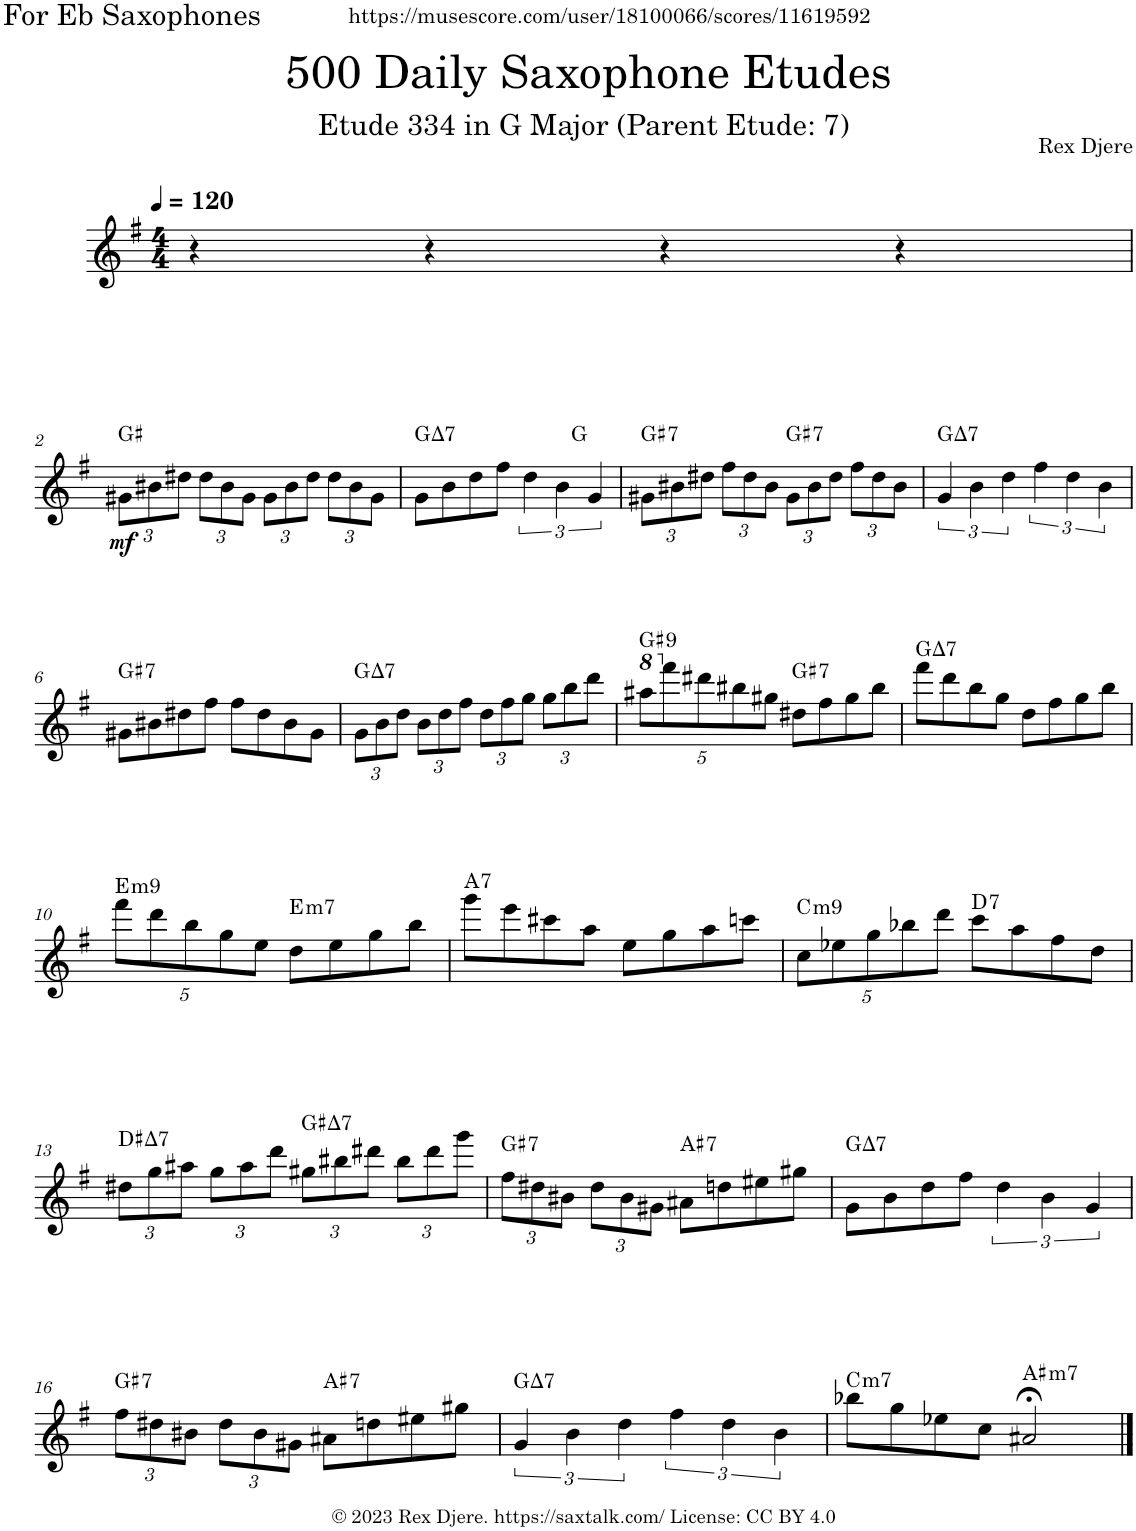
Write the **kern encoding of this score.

**kern	**dynam	**harte
*part1	*part1	*part1
*staff1	*staff1	*
*I"Alto Saxophone	*	*
*I'A. Sax.	*	*
*clefG2	*	*
*Trd5c9	*	*
*k[f#]	*	*
*M4/4	*	*
*MM120	*	*
=1	=1	=1
4r	.	.
4r	.	.
4r	.	.
4r	.	.
!!LO:LB:g=z
=2	=2	=2
*Xbrackettup	*	*
!	!LO:DY:b	!
12g#X\L	mf	G#:maj
12b#X\	.	.
12dd#X\J	.	.
12dd#\L	.	.
12b#\	.	.
12g#\J	.	.
12g#\L	.	.
12b#\	.	.
12dd#\J	.	.
12dd#\L	.	.
12b#\	.	.
12g#\J	.	.
=3	=3	=3
!	!	!LO:H:kt=7
*^	*	*
8g\L	2.ryy	.	G:maj7
8b\	.	.	.
8dd\	.	.	.
8ff#\J	.	.	.
*brackettup	*	*	*
6dd\	.	.	.
6b\	.	.	.
.	4ryy	.	G:maj
6g/	.	.	.
*v	*v	*	*
=4	=4	=4
*Xbrackettup	*	*
*^	*	*
!	!	!	!LO:H:kt=7
*v	*v	*	*
12g#X\L	.	G#:7
12b#X\	.	.
12dd#X\J	.	.
12ff#\L	.	.
12dd#\	.	.
12b#\J	.	.
!	!	!LO:H:kt=7
12g#\L	.	G#:7
12b#\	.	.
12dd#\J	.	.
12ff#\L	.	.
12dd#\	.	.
12b#\J	.	.
=5	=5	=5
*brackettup	*	*
!	!	!LO:H:kt=7
6g/	.	G:maj7
6b\	.	.
6dd\	.	.
6ff#\	.	.
6dd\	.	.
6b\	.	.
!!LO:LB:g=z
=6	=6	=6
!	!	!LO:H:kt=7
8g#X\L	.	G#:7
8b#X\	.	.
8dd#X\	.	.
8ff#\J	.	.
8ff#\L	.	.
8dd#\	.	.
8b#\	.	.
8g#\J	.	.
=7	=7	=7
*Xbrackettup	*	*
!	!	!LO:H:kt=7
12g\L	.	G:maj7
12b\	.	.
12dd\J	.	.
12b\L	.	.
12dd\	.	.
12ff#\J	.	.
12dd\L	.	.
12ff#\	.	.
12gg\J	.	.
12gg\L	.	.
12bb\	.	.
12ddd\J	.	.
=8	=8	=8
*8va	*	*
!	!	!LO:H:kt=9
10aaa#X\L	.	G#:9
*X8va	*	*
10fff#\	.	.
10ddd#X\	.	.
10bb#X\	.	.
10gg#X\J	.	.
!	!	!LO:H:kt=7
8dd#X\L	.	G#:7
8ff#\	.	.
8gg#\	.	.
8bb#\J	.	.
=9	=9	=9
!	!	!LO:H:kt=7
8fff#\L	.	G:maj7
8ddd\	.	.
8bb\	.	.
8gg\J	.	.
8dd\L	.	.
8ff#\	.	.
8gg\	.	.
8bb\J	.	.
!!LO:LB:g=z
=10	=10	=10
!	!	!LO:H:kt=m9
10fff#\L	.	E:min9
10ddd\	.	.
10bb\	.	.
10gg\	.	.
10ee\J	.	.
!	!	!LO:H:kt=m7
8dd\L	.	E:min7
8ee\	.	.
8gg\	.	.
8bb\J	.	.
=11	=11	=11
!	!	!LO:H:kt=7
8ggg\L	.	A:7
8eee\	.	.
8ccc#X\	.	.
8aa\J	.	.
8ee\L	.	.
8gg\	.	.
8aa\	.	.
8cccn\J	.	.
=12	=12	=12
!	!	!LO:H:kt=m9
10cc\L	.	C:min9
10ee-X\	.	.
10gg\	.	.
10bb-X\	.	.
10ddd\J	.	.
!	!	!LO:H:kt=7
8ccc\L	.	D:7
8aa\	.	.
8ff#\	.	.
8dd\J	.	.
!!LO:LB:g=z
=13	=13	=13
!	!	!LO:H:kt=7
12dd#X\L	.	D#:maj7
12gg\	.	.
12aa#X\J	.	.
12gg\L	.	.
12aa#\	.	.
12ddd\J	.	.
!	!	!LO:H:kt=7
12gg#X\L	.	G#:maj7
12bb#X\	.	.
12ddd#X\J	.	.
12bb#\L	.	.
12ddd#\	.	.
12ggg\J	.	.
=14	=14	=14
!	!	!LO:H:kt=7
12ff#\L	.	G#:7
12dd#X\	.	.
12b#X\J	.	.
12dd#\L	.	.
12b#\	.	.
12g#X\J	.	.
!	!	!LO:H:kt=7
8a#X\L	.	A#:7
8ddn\	.	.
8ee#X\	.	.
8gg#X\J	.	.
=15	=15	=15
!	!	!LO:H:kt=7
8g\L	.	G:maj7
8b\	.	.
8dd\	.	.
8ff#\J	.	.
*brackettup	*	*
6dd\	.	.
6b\	.	.
6g/	.	.
!!LO:LB:g=z
=16	=16	=16
*Xbrackettup	*	*
!	!	!LO:H:kt=7
12ff#\L	.	G#:7
12dd#X\	.	.
12b#X\J	.	.
12dd#\L	.	.
12b#\	.	.
12g#X\J	.	.
!	!	!LO:H:kt=7
8a#X\L	.	A#:7
8ddn\	.	.
8ee#X\	.	.
8gg#X\J	.	.
=17	=17	=17
*brackettup	*	*
!	!	!LO:H:kt=7
6g/	.	G:maj7
6b\	.	.
6dd\	.	.
6ff#\	.	.
6dd\	.	.
6b\	.	.
=18	=18	=18
!	!	!LO:H:kt=m7
8bb-X\L	.	C:min7
8gg\	.	.
8ee-X\	.	.
8cc\J	.	.
!	!	!LO:H:kt=m7
2a#X;</	.	A#:min7
==	==	==
*-	*-	*-
